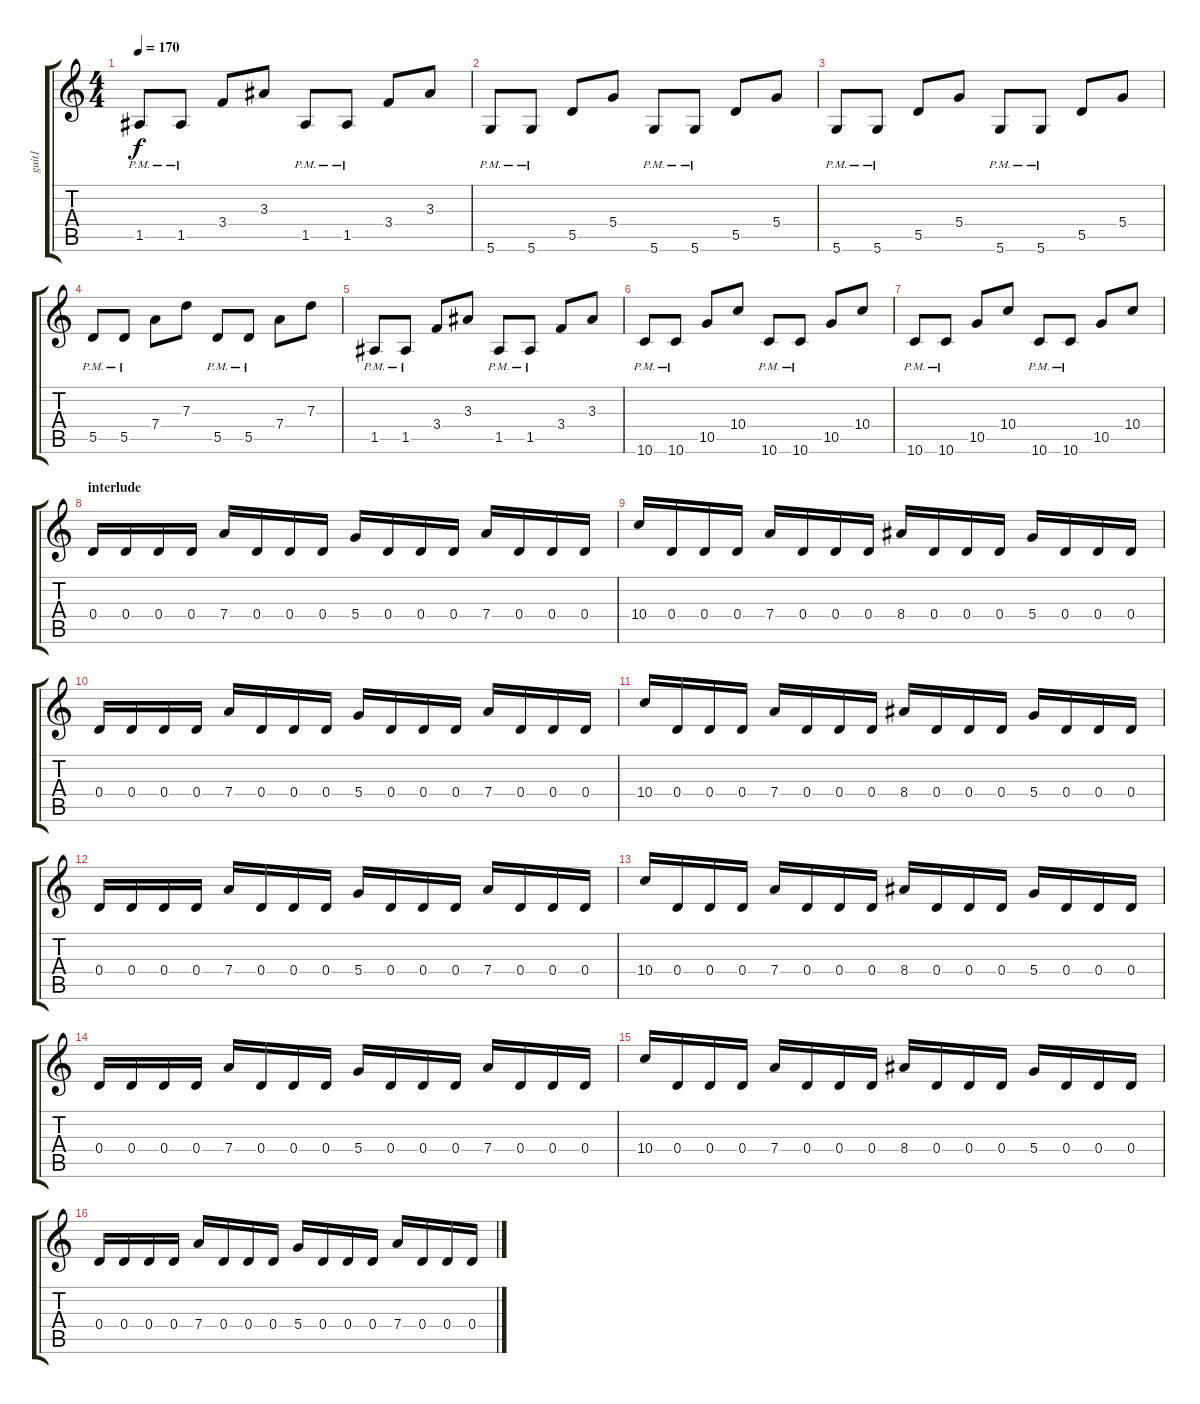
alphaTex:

\track ("guit1" "guit1") {instrument distortionguitar}
\staff {score tabs}
\tuning (E4 B3 G3 D3 A2 D2) {hide}
\ts (4 4)
\tempo 170
\clef g2
\ks c
1.5{pm}.8{dy f} 1.5{pm}.8 3.4.8 3.3.8 1.5{pm}.8 1.5{pm}.8 3.4.8 3.3.8 |
5.6{pm}.8 5.6{pm}.8 5.5.8 5.4.8 5.6{pm}.8 5.6{pm}.8 5.5.8 5.4.8 |
5.6{pm}.8 5.6{pm}.8 5.5.8 5.4.8 5.6{pm}.8 5.6{pm}.8 5.5.8 5.4.8 |
5.5{pm}.8 5.5{pm}.8 7.4.8 7.3.8 5.5{pm}.8 5.5{pm}.8 7.4.8 7.3.8 |
1.5{pm}.8 1.5{pm}.8 3.4.8 3.3.8 1.5{pm}.8 1.5{pm}.8 3.4.8 3.3.8 |
10.6{pm}.8 10.6{pm}.8 10.5.8 10.4.8 10.6{pm}.8 10.6{pm}.8 10.5.8 10.4.8 |
10.6{pm}.8 10.6{pm}.8 10.5.8 10.4.8 10.6{pm}.8 10.6{pm}.8 10.5.8 10.4.8 |
\section ("" "interlude")
0.4.16 0.4.16 0.4.16 0.4.16 7.4.16 0.4.16 0.4.16 0.4.16 5.4.16 0.4.16 0.4.16 0.4.16 7.4.16 0.4.16 0.4.16 0.4.16 |
10.4.16 0.4.16 0.4.16 0.4.16 7.4.16 0.4.16 0.4.16 0.4.16 8.4.16 0.4.16 0.4.16 0.4.16 5.4.16 0.4.16 0.4.16 0.4.16 |
0.4.16 0.4.16 0.4.16 0.4.16 7.4.16 0.4.16 0.4.16 0.4.16 5.4.16 0.4.16 0.4.16 0.4.16 7.4.16 0.4.16 0.4.16 0.4.16 |
10.4.16 0.4.16 0.4.16 0.4.16 7.4.16 0.4.16 0.4.16 0.4.16 8.4.16 0.4.16 0.4.16 0.4.16 5.4.16 0.4.16 0.4.16 0.4.16 |
0.4.16 0.4.16 0.4.16 0.4.16 7.4.16 0.4.16 0.4.16 0.4.16 5.4.16 0.4.16 0.4.16 0.4.16 7.4.16 0.4.16 0.4.16 0.4.16 |
10.4.16 0.4.16 0.4.16 0.4.16 7.4.16 0.4.16 0.4.16 0.4.16 8.4.16 0.4.16 0.4.16 0.4.16 5.4.16 0.4.16 0.4.16 0.4.16 |
0.4.16 0.4.16 0.4.16 0.4.16 7.4.16 0.4.16 0.4.16 0.4.16 5.4.16 0.4.16 0.4.16 0.4.16 7.4.16 0.4.16 0.4.16 0.4.16 |
10.4.16 0.4.16 0.4.16 0.4.16 7.4.16 0.4.16 0.4.16 0.4.16 8.4.16 0.4.16 0.4.16 0.4.16 5.4.16 0.4.16 0.4.16 0.4.16 |
0.4.16 0.4.16 0.4.16 0.4.16 7.4.16 0.4.16 0.4.16 0.4.16 5.4.16 0.4.16 0.4.16 0.4.16 7.4.16 0.4.16 0.4.16 0.4.16
